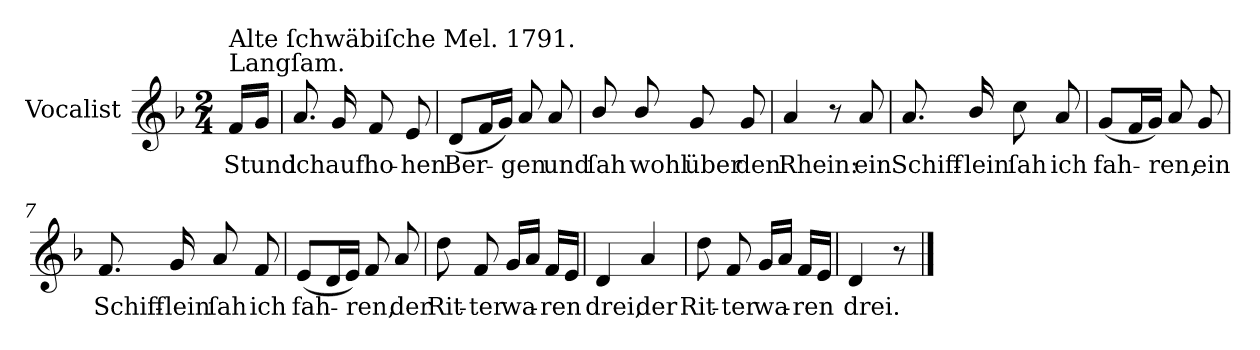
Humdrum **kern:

**kern	**text
*part1	*part1
*staff1	*staff1
*I"Vocalist	*
*k[b-]	*
*d:	*
*M2/4	*
=	=
!LO:TX:a:t=Langſam.	!
!LO:TX:a:t=Alte ſchwäbiſche Mel. 1791.	!
16fLL	Stund
16gJJ	.
=1	=1
8.a	ich
16g	auf
8f	ho-
8e	-hen
=2	=2
(8dL	Ber-
16fL	.
16gJJ)	.
8a	-gen
8a	und
=3	=3
8b-/	ſah
8b-/	wohl
8g	über
8g	den
=4	=4
4a	Rhein:
8r	.
8a	ein
=5	=5
8.a	Schiff-
16b-/	-lein
8cc	ſah
8a	ich
=6	=6
(8gL	fah-
16fL	.
16gJJ)	.
8a	-ren,
8g	ein
=7	=7
8.f	Schiff-
16g	-lein
8a	ſah
8f	ich
=8	=8
(8eL	fah-
16dL	.
16eJJ)	.
8f	-ren,
8a	der
=9	=9
8dd	Rit-
8f	-ter
16gLL	wa-
16aJJ	.
16fLL	-ren
16eJJ	.
=10	=10
4d	drei,
4a	der
=11	=11
8dd	Rit-
8f	-ter
16gLL	wa-
16aJJ	.
16fLL	-ren
16eJJ	.
=12	=12
4d	drei.
8r	.
==	==
*-	*-
